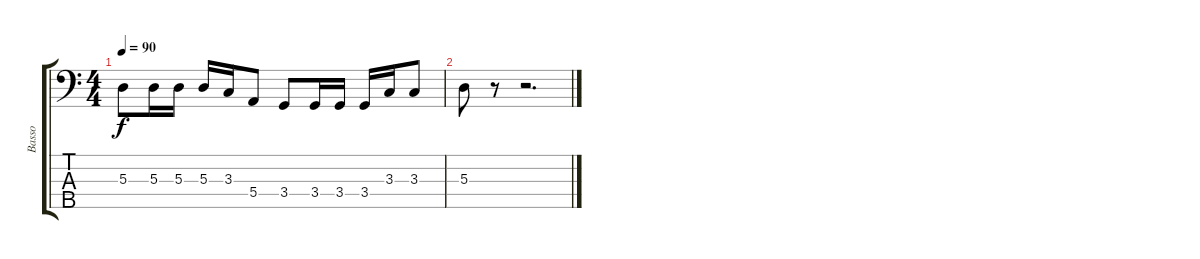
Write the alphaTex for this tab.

\track ("Basso" "Basso") {instrument electricbassfinger}
\staff {score tabs}
\tuning (G2 D2 A1 E1 B0) {hide}
\ts (4 4)
\tempo 90
\clef f4
\ks c
5.3.8{dy f} 5.3.16 5.3.16 5.3.16 3.3.16 5.4.8 3.4.8 3.4.16 3.4.16 3.4.16 3.3.16 3.3.8 |
5.3.8 r.8 r.2{d}
